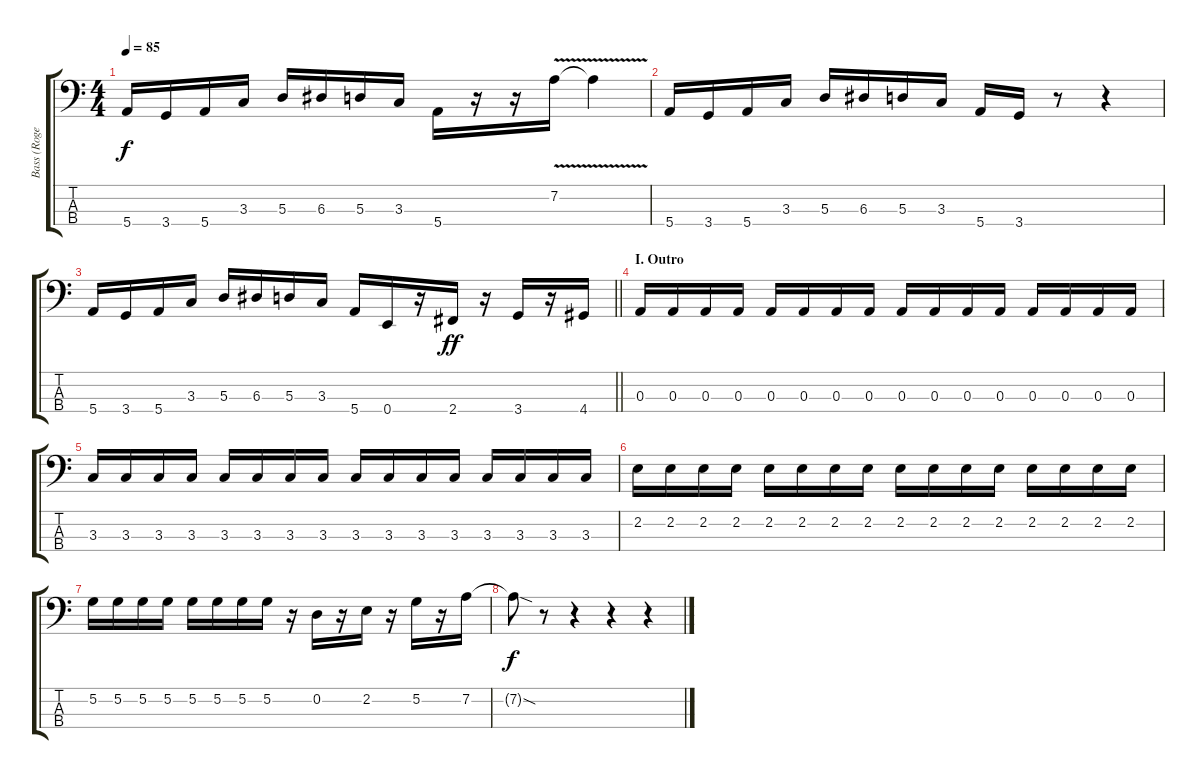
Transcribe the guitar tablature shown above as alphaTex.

\track ("Bass (Roger Glover)" "Bass (Roge") {instrument electricbassfinger}
\staff {score tabs}
\tuning (G2 D2 A1 E1) {hide}
\ts (4 4)
\tempo 85
\clef f4
\ks aminor
5.4.16{dy f} 3.4.16 5.4.16 3.3.16 5.3.16 6.3.16 5.3.16 3.3.16 5.4.16 r.16 r.16 7.2{v}.16 7.2{t}.4 |
5.4.16 3.4.16 5.4.16 3.3.16 5.3.16 6.3.16 5.3.16 3.3.16 5.4.16 3.4.16 r.8 r.4 |
\barLineRight lightlight
5.4.16 3.4.16 5.4.16 3.3.16 5.3.16 6.3.16 5.3.16 3.3.16 5.4.16 0.4.16 r.16 2.4.16{dy ff} r.16 3.4.16 r.16 4.4.16 |
\section ("" "I. Outro")
0.3.16 0.3.16 0.3.16 0.3.16 0.3.16 0.3.16 0.3.16 0.3.16 0.3.16 0.3.16 0.3.16 0.3.16 0.3.16 0.3.16 0.3.16 0.3.16 |
3.3.16 3.3.16 3.3.16 3.3.16 3.3.16 3.3.16 3.3.16 3.3.16 3.3.16 3.3.16 3.3.16 3.3.16 3.3.16 3.3.16 3.3.16 3.3.16 |
2.2.16 2.2.16 2.2.16 2.2.16 2.2.16 2.2.16 2.2.16 2.2.16 2.2.16 2.2.16 2.2.16 2.2.16 2.2.16 2.2.16 2.2.16 2.2.16 |
5.2.16 5.2.16 5.2.16 5.2.16 5.2.16 5.2.16 5.2.16 5.2.16 r.16 0.2.16 r.16 2.2.16 r.16 5.2.16 r.16 7.2.16 |
7.2{sod t}.8{dy f} r.8 r.4 r.4 r.4
